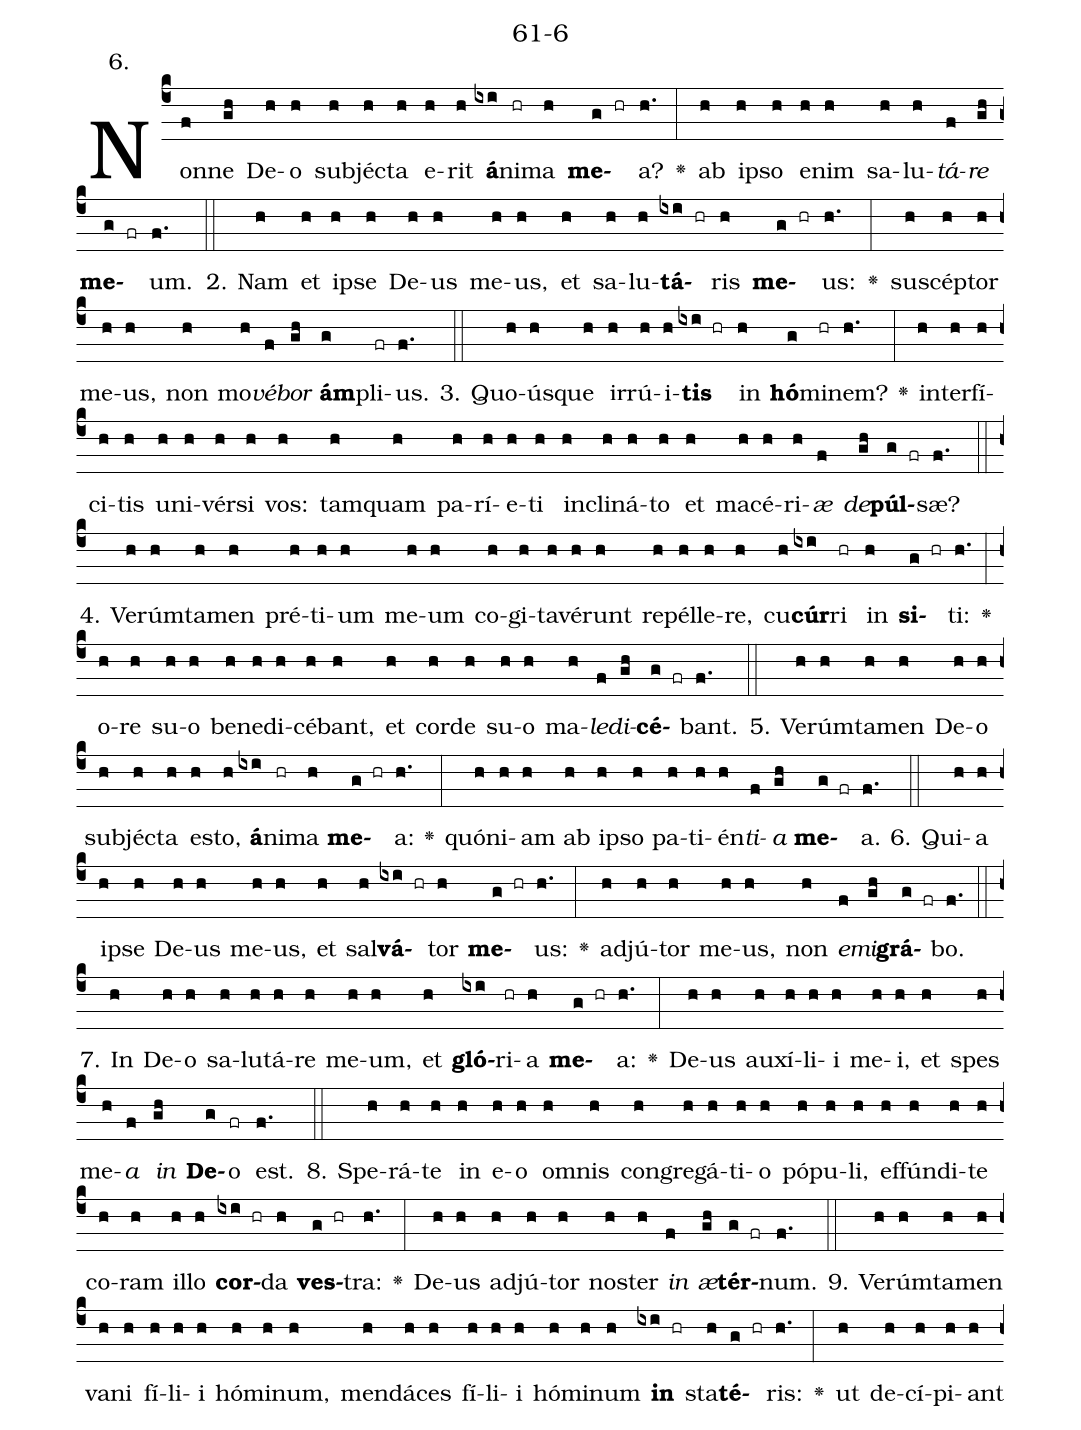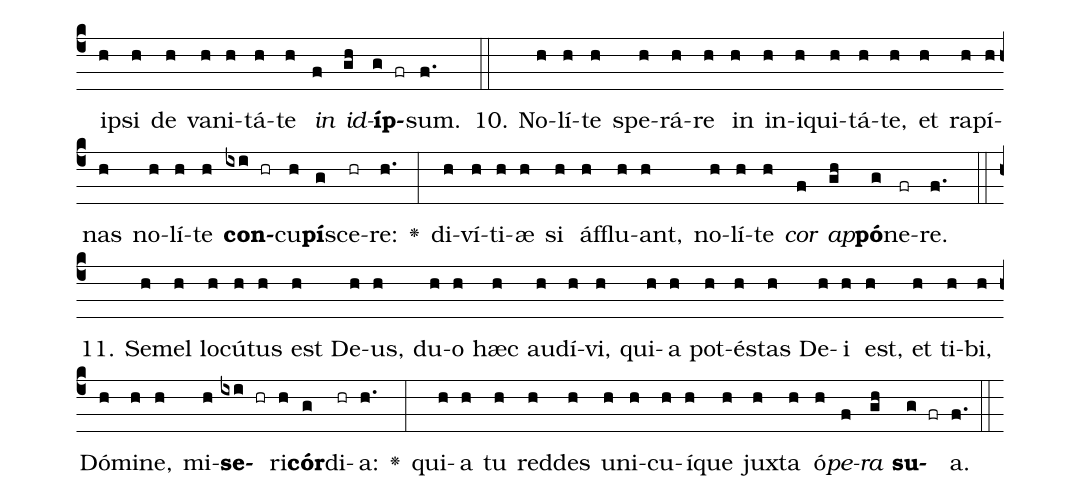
name: 61-6;
annotation: 6.;
%%
(c4)Non(f)ne(gh) De(h)o(h) sub(h)jéc(h)ta(h) e(h)rit(h) <b>á</b>(ixi)ni(hr)ma(h) <b>me</b>(g hr)a?(h.) <v>\greheightstar</v>(:) ab(h) ip(h)so(h) e(h)nim(h) sa(h)lu(h)<i>tá</i>(f)<i>re</i>(gh) <b>me</b>(g fr)um.(f.) (::)
2. Nam(h) et(h) ip(h)se(h) De(h)us(h) me(h)us,(h) et(h) sa(h)lu(h)<b>tá</b>(ixi hr)ris(h) <b>me</b>(g hr)us:(h.) <v>\greheightstar</v>(:) su(h)scép(h)tor(h) me(h)us,(h) non(h) mo(h)<i>vé</i>(f)<i>bor</i>(gh) <b>ám</b>(g)pli(fr)us.(f.) (::)
3. Quo(h)ús(h)que(h) ir(h)rú(h)i(h)<b>tis</b>(ixi hr) in(h) <b>hó</b>(g)mi(hr)nem?(h.) <v>\greheightstar</v>(:) in(h)ter(h)fí(h)ci(h)tis(h) u(h)ni(h)vér(h)si(h) vos:(h) tam(h)quam(h) pa(h)rí(h)e(h)ti(h) in(h)cli(h)ná(h)to(h) et(h) ma(h)cé(h)ri(h)<i>æ</i>(f) <i>de</i>(gh)<b>púl</b>(g fr)sæ?(f.) (::)
4. Ve(h)rúm(h)ta(h)men(h) pré(h)ti(h)um(h) me(h)um(h) co(h)gi(h)ta(h)vé(h)runt(h) re(h)pél(h)le(h)re,(h) cu(h)<b>cúr</b>(ixi)ri(hr) in(h) <b>si</b>(g hr)ti:(h.) <v>\greheightstar</v>(:) o(h)re(h) su(h)o(h) be(h)ne(h)di(h)cé(h)bant,(h) et(h) cor(h)de(h) su(h)o(h) ma(h)<i>le</i>(f)<i>di</i>(gh)<b>cé</b>(g fr)bant.(f.) (::)
5. Ve(h)rúm(h)ta(h)men(h) De(h)o(h) sub(h)jéc(h)ta(h) es(h)to,(h) <b>á</b>(ixi)ni(hr)ma(h) <b>me</b>(g hr)a:(h.) <v>\greheightstar</v>(:) quón(h)i(h)am(h) ab(h) ip(h)so(h) pa(h)ti(h)én(h)<i>ti</i>(f)<i>a</i>(gh) <b>me</b>(g fr)a.(f.) (::)
6. Qui(h)a(h) ip(h)se(h) De(h)us(h) me(h)us,(h) et(h) sal(h)<b>vá</b>(ixi hr)tor(h) <b>me</b>(g hr)us:(h.) <v>\greheightstar</v>(:) ad(h)jú(h)tor(h) me(h)us,(h) non(h) <i>e</i>(f)<i>mi</i>(gh)<b>grá</b>(g fr)bo.(f.) (::)
7. In(h) De(h)o(h) sa(h)lu(h)tá(h)re(h) me(h)um,(h) et(h) <b>gló</b>(ixi)ri(hr)a(h) <b>me</b>(g hr)a:(h.) <v>\greheightstar</v>(:) De(h)us(h) au(h)xí(h)li(h)i(h) me(h)i,(h) et(h) spes(h) me(h)<i>a</i>(f) <i>in</i>(gh) <b>De</b>(g)o(fr) est.(f.) (::)
8. Spe(h)rá(h)te(h) in(h) e(h)o(h) om(h)nis(h) con(h)gre(h)gá(h)ti(h)o(h) pó(h)pu(h)li,(h) ef(h)fún(h)di(h)te(h) co(h)ram(h) il(h)lo(h) <b>cor</b>(ixi hr)da(h) <b>ves</b>(g hr)tra:(h.) <v>\greheightstar</v>(:) De(h)us(h) ad(h)jú(h)tor(h) nos(h)ter(h) <i>in</i>(f) <i>æ</i>(gh)<b>tér</b>(g fr)num.(f.) (::)
9. Ve(h)rúm(h)ta(h)men(h) va(h)ni(h) fí(h)li(h)i(h) hó(h)mi(h)num,(h) men(h)dá(h)ces(h) fí(h)li(h)i(h) hó(h)mi(h)num(h) <b>in</b>(ixi hr) sta(h)<b>té</b>(g hr)ris:(h.) <v>\greheightstar</v>(:) ut(h) de(h)cí(h)pi(h)ant(h) ip(h)si(h) de(h) va(h)ni(h)tá(h)te(h) <i>in</i>(f) <i>id</i>(gh)<b>íp</b>(g fr)sum.(f.) (::)
10. No(h)lí(h)te(h) spe(h)rá(h)re(h) in(h) in(h)i(h)qui(h)tá(h)te,(h) et(h) ra(h)pí(h)nas(h) no(h)lí(h)te(h) <b>con</b>(ixi hr)cu(h)<b>pí</b>(g)sce(hr)re:(h.) <v>\greheightstar</v>(:) di(h)ví(h)ti(h)æ(h) si(h) áf(h)flu(h)ant,(h) no(h)lí(h)te(h) <i>cor</i>(f) <i>ap</i>(gh)<b>pó</b>(g)ne(fr)re.(f.) (::)
11. Se(h)mel(h) lo(h)cú(h)tus(h) est(h) De(h)us,(h) du(h)o(h) hæc(h) au(h)dí(h)vi,(h) qui(h)a(h) pot(h)és(h)tas(h) De(h)i(h) est,(h) et(h) ti(h)bi,(h) Dó(h)mi(h)ne,(h) mi(h)<b>se</b>(ixi hr)ri(h)<b>cór</b>(g)di(hr)a:(h.) <v>\greheightstar</v>(:) qui(h)a(h) tu(h) red(h)des(h) u(h)ni(h)cu(h)í(h)que(h) jux(h)ta(h) ó(h)<i>pe</i>(f)<i>ra</i>(gh) <b>su</b>(g fr)a.(f.) (::)
